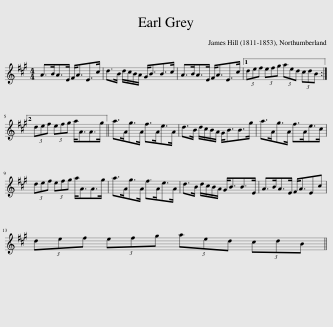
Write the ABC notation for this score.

X:1
L:1/8
M:4/4
I:linebreak $
K:A
V:1 treble
V:1
 A>BA>E F<AE>c | d>B d/c/B/A/ G<BB>c | A>BA>E F<AE>c |1 (3def (3efg (3aed (3cdB :|2$ (3def (3efg a<AA>g || %5
 a>Ag>A f>Ae>A | d>B d/c/B/A/ G<BB>g | a>Ag>A f>Ae>c |$ (3def (3efg a<AA>g | a>Ag>A f>Ae>A | %10
 d>B d/c/B/A/ G<BB>E | A>BA>E F<AEc |$ (3def (3efg (3aed (3cdB || %13
